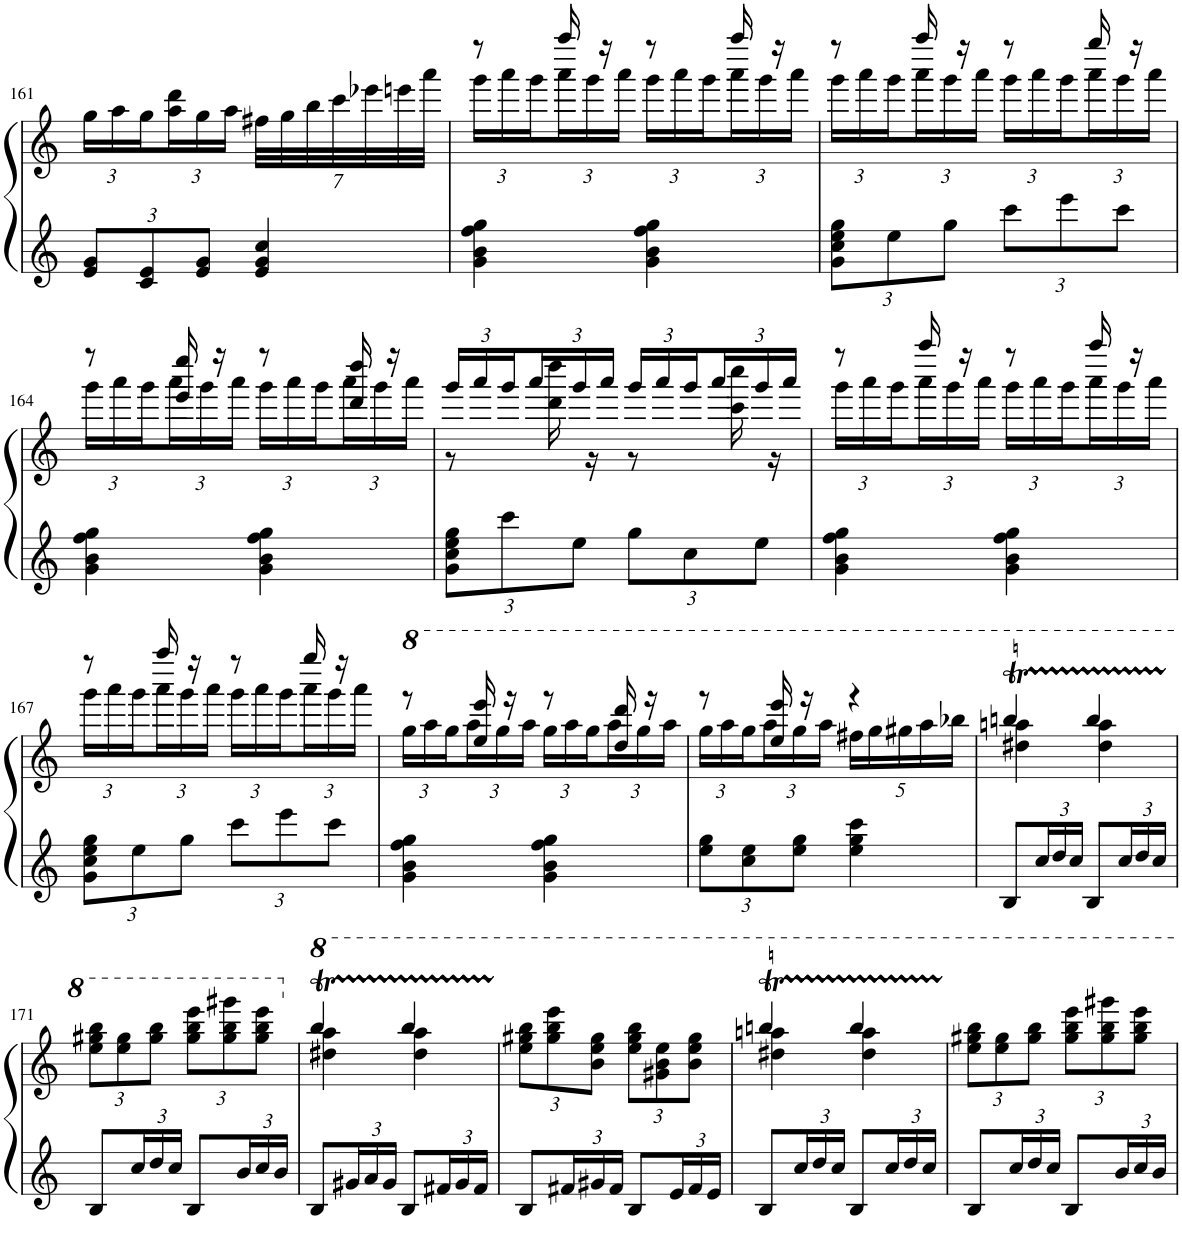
**kern	**kern
*part1	*part1
*staff2	*staff1
*I"Piano	*
*I'Pno.	*
!!LO:PB:g=z
*clefG2	*clefG2
*k[]	*k[]
*M2/4	*M2/4
*Xbrackettup	*Xbrackettup
=161	=161
12e/ 12g/L	24gg\LL
.	24aa\
12c/ 12e/	24gg\
.	24aa\ 24ddd\
12e/ 12g/J	24gg\
.	24aa\JJ
4e/ 4g/ 4cc/	28ff#X\LLL
.	28gg\
.	28bb\
.	28ccc\
.	28eee-X\
.	28eeen\
.	28aaa\JJJ
=162	=162
*	*^
4g\ 4b\ 4ff\ 4gg\	8r	24ggg\LL
.	.	24aaa\
.	.	24ggg\
.	16aaaa/	24aaa\
.	.	24ggg\
.	16r	.
.	.	24aaa\JJ
4g\ 4b\ 4ff\ 4gg\	8r	24ggg\LL
.	.	24aaa\
.	.	24ggg\
.	16aaaa/	24aaa\
.	.	24ggg\
.	16r	.
.	.	24aaa\JJ
=163	=163	=163
12g\ 12cc\ 12ee\ 12gg\L	8r	24ggg\LL
.	.	24aaa\
12ee\	.	24ggg\
.	16aaaa/	24aaa\
12gg\J	.	24ggg\
.	16r	.
.	.	24aaa\JJ
12ccc\L	8r	24ggg\LL
.	.	24aaa\
12eee\	.	24ggg\
.	16gggg/	24aaa\
12ccc\J	.	24ggg\
.	16r	.
.	.	24aaa\JJ
!!LO:LB:g=z	!!
=164	=164	=164
4g\ 4b\ 4ff\ 4gg\	8r	24ggg\LL
.	.	24aaa\
.	.	24ggg\
.	16eee/ 16eeee/	24aaa\
.	.	24ggg\
.	16r	.
.	.	24aaa\JJ
4g\ 4b\ 4ff\ 4gg\	8r	24ggg\LL
.	.	24aaa\
.	.	24ggg\
.	16ddd/ 16dddd/	24aaa\
.	.	24ggg\
.	16r	.
.	.	24aaa\JJ
=165	=165	=165
12g\ 12cc\ 12ee\ 12gg\L	24ggg/LL	8r
.	24aaa/	.
12ccc\	24ggg/	.
.	24aaa/	16ddd\ 16dddd\
12ee\J	24ggg/	.
.	.	16r
.	24aaa/JJ	.
12gg\L	24ggg/LL	8r
.	24aaa/	.
12cc\	24ggg/	.
.	24aaa/	16ccc\ 16cccc\
12ee\J	24ggg/	.
.	.	16r
.	24aaa/JJ	.
=166	=166	=166
4g\ 4b\ 4ff\ 4gg\	8r	24ggg\LL
.	.	24aaa\
.	.	24ggg\
.	16aaaa/	24aaa\
.	.	24ggg\
.	16r	.
.	.	24aaa\JJ
4g\ 4b\ 4ff\ 4gg\	8r	24ggg\LL
.	.	24aaa\
.	.	24ggg\
.	16aaaa/	24aaa\
.	.	24ggg\
.	16r	.
.	.	24aaa\JJ
!!LO:LB:g=z	!!
=167	=167	=167
12g\ 12cc\ 12ee\ 12gg\L	8r	24ggg\LL
.	.	24aaa\
12ee\	.	24ggg\
.	16aaaa/	24aaa\
12gg\J	.	24ggg\
.	16r	.
.	.	24aaa\JJ
12ccc\L	8r	24ggg\LL
.	.	24aaa\
12eee\	.	24ggg\
.	16gggg/	24aaa\
12ccc\J	.	24ggg\
.	16r	.
.	.	24aaa\JJ
=168	=168	=168
*	*8va	*
4g\ 4b\ 4ff\ 4gg\	8r	24ggg\LL
.	.	24aaa\
.	.	24ggg\
.	16eee/ 16eeee/	24aaa\
.	.	24ggg\
.	16r	.
.	.	24aaa\JJ
4g\ 4b\ 4ff\ 4gg\	8r	24ggg\LL
.	.	24aaa\
.	.	24ggg\
.	16ddd/ 16dddd/	24aaa\
.	.	24ggg\
.	16r	.
.	.	24aaa\JJ
=169	=169	=169
12ee\ 12gg\L	8r	24ggg\LL
.	.	24aaa\
12cc\ 12ee\	.	24ggg\
.	16eee/ 16eeee/	24aaa\
12ee\ 12gg\J	.	24ggg\
.	16r	.
.	.	24aaa\JJ
4ee\ 4gg\ 4ccc\	4r	20fff#X\LL
.	.	20ggg\
.	.	20ggg#X\
.	.	20aaa\
.	.	20bbb-X\JJ
=170	=170	=170
8B/L	4ddd#X\t 4aaan\t	4bbbn/
24cc/L	.	.
24dd/	.	.
24cc/JJ	.	.
8B/L	4ddd#\TTT 4aaa\TTT	4bbb/
24cc/L	.	.
24dd/	.	.
24cc/JJ	.	.
*	*v	*v
!!LO:LB:g=z
=171	=171
8B/L	12eee\ 12ggg#X\ 12bbb\L
.	12eee\ 12ggg#\
24cc/L	.
24dd/	12ggg#\ 12bbb\J
24cc/JJ	.
8B/L	12ggg#\ 12bbb\ 12eeee\L
.	12ggg#\ 12bbb\ 12gggg#X\
24b/L	.
24cc/	12ggg#\ 12bbb\ 12eeee\J
24b/JJ	.
=172	=172
*	*X8va
*	*^
8B/L	4ddd#X\T 4aaa\T	4bbb/
24g#X/L	.	.
24a/	.	.
24g#/JJ	.	.
8B/L	4ddd#\TTT 4aaa\TTT	4bbb/
24f#X/L	.	.
24g#/	.	.
24f#/JJ	.	.
*	*v	*v
=173	=173
8B/L	12eee\ 12ggg#X\ 12bbb\L
.	12ggg#\ 12bbb\ 12eeee\
24f#X/L	.
24g#X/	12bb\ 12eee\ 12ggg#\J
24f#/JJ	.
8B/L	12eee\ 12ggg#\ 12bbb\L
.	12gg#X\ 12bb\ 12eee\
24e/L	.
24f#/	12bb\ 12eee\ 12ggg#\J
24e/JJ	.
=174	=174
*	*^
8B/L	4ddd#X\t 4aaan\t	4bbbn/
24cc/L	.	.
24dd/	.	.
24cc/JJ	.	.
8B/L	4ddd#\TTT 4aaa\TTT	4bbb/
24cc/L	.	.
24dd/	.	.
24cc/JJ	.	.
*	*v	*v
=175	=175
8B/L	12eee\ 12ggg#X\ 12bbb\L
.	12eee\ 12ggg#\
24cc/L	.
24dd/	12ggg#\ 12bbb\J
24cc/JJ	.
8B/L	12ggg#\ 12bbb\ 12eeee\L
.	12ggg#\ 12bbb\ 12gggg#X\
24b/L	.
24cc/	12ggg#\ 12bbb\ 12eeee\J
24b/JJ	.
=	=
*-	*-
